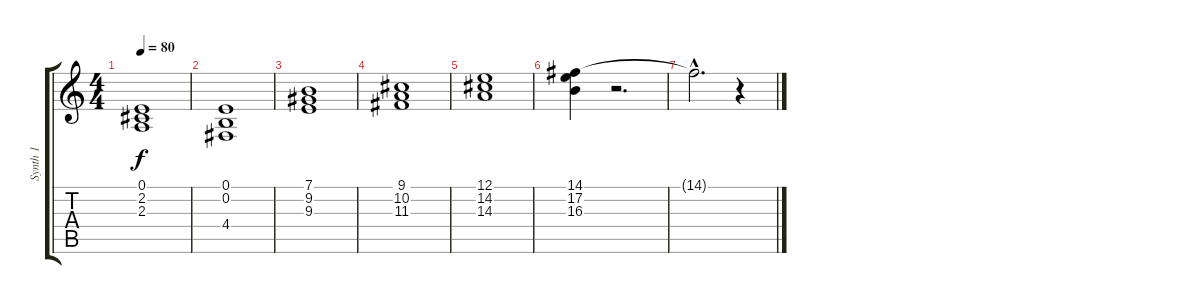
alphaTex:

\track ("Synth 1" "Synth 1") {instrument synthstrings2}
\staff {score tabs}
\tuning (E4 B3 G3 D3 A2 E2) {hide}
\ts (4 4)
\tempo 80
\clef g2
\ks c
(0.1 2.2 2.3).1{dy f} |
(0.1 0.2 4.4).1 |
(7.1 9.2 9.3).1 |
(9.1 10.2 11.3).1 |
(12.1 14.2 14.3).1 |
(14.1 17.2 16.3).4 r.2{d} |
14.1{hac t}.2{d} r.4
